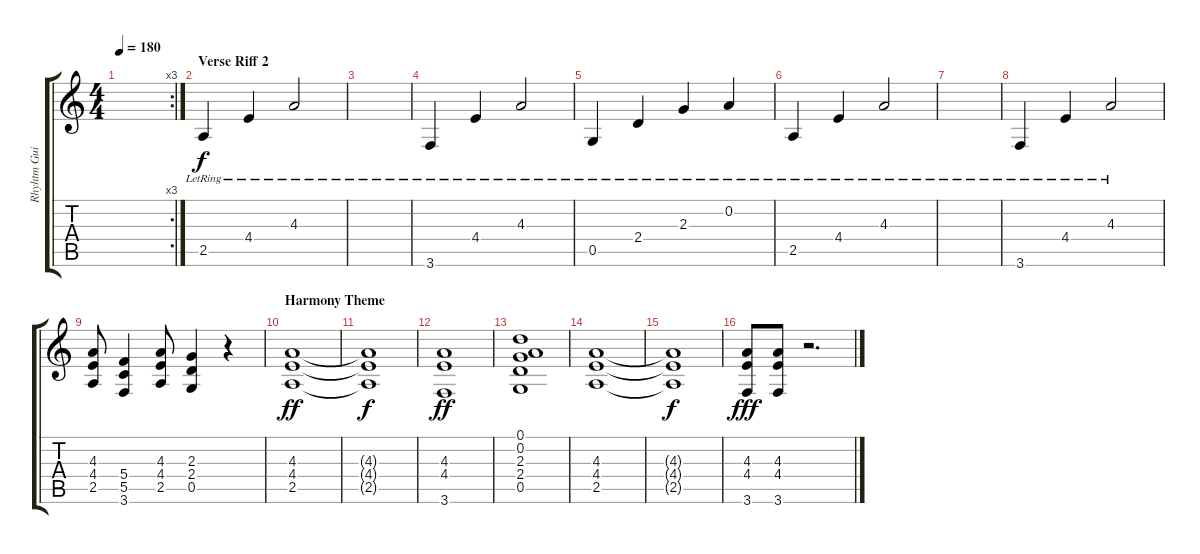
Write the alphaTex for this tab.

\track ("Rhyhtm Guitar" "Rhyhtm Gui") {instrument distortionguitar}
\staff {score tabs}
\tuning (D4 A3 F3 C3 G2 D2) {hide}
\rc 3
\ts (4 4)
\tempo 180
\clef g2
\ks c
|
\section ("" "Verse Riff 2")
2.5{lr}.4{volume 12 instrument electricguitarjazz} 4.4{lr}.4 4.3{lr}.2 |
|
3.6{lr}.4 4.4{lr}.4 4.3{lr}.2 |
0.5{lr}.4 2.4{lr}.4 2.3{lr}.4 0.2{lr}.4 |
2.5{lr}.4 4.4{lr}.4 4.3{lr}.2 |
|
3.6{lr}.4 4.4{lr}.4 4.3{lr}.2 |
(4.3 4.4 2.5).8{volume 11 instrument distortionguitar} (5.4 5.5 3.6).4 (4.3 4.4 2.5).8 (2.3 2.4 0.5).4 r.4 |
\section ("" "Harmony Theme")
(4.3 4.4 2.5).1{dy ff volume 11} |
(4.3{t} 4.4{t} 2.5{t}).1{dy f} |
(4.3 4.4 3.6).1{dy ff} |
(0.1 0.2 2.3 2.4 0.5).1 |
(4.3 4.4 2.5).1 |
(4.3{t} 4.4{t} 2.5{t}).1{dy f} |
(4.3 4.4 3.6).8{dy fff} (4.3 4.4 3.6).8 r.2{d}
